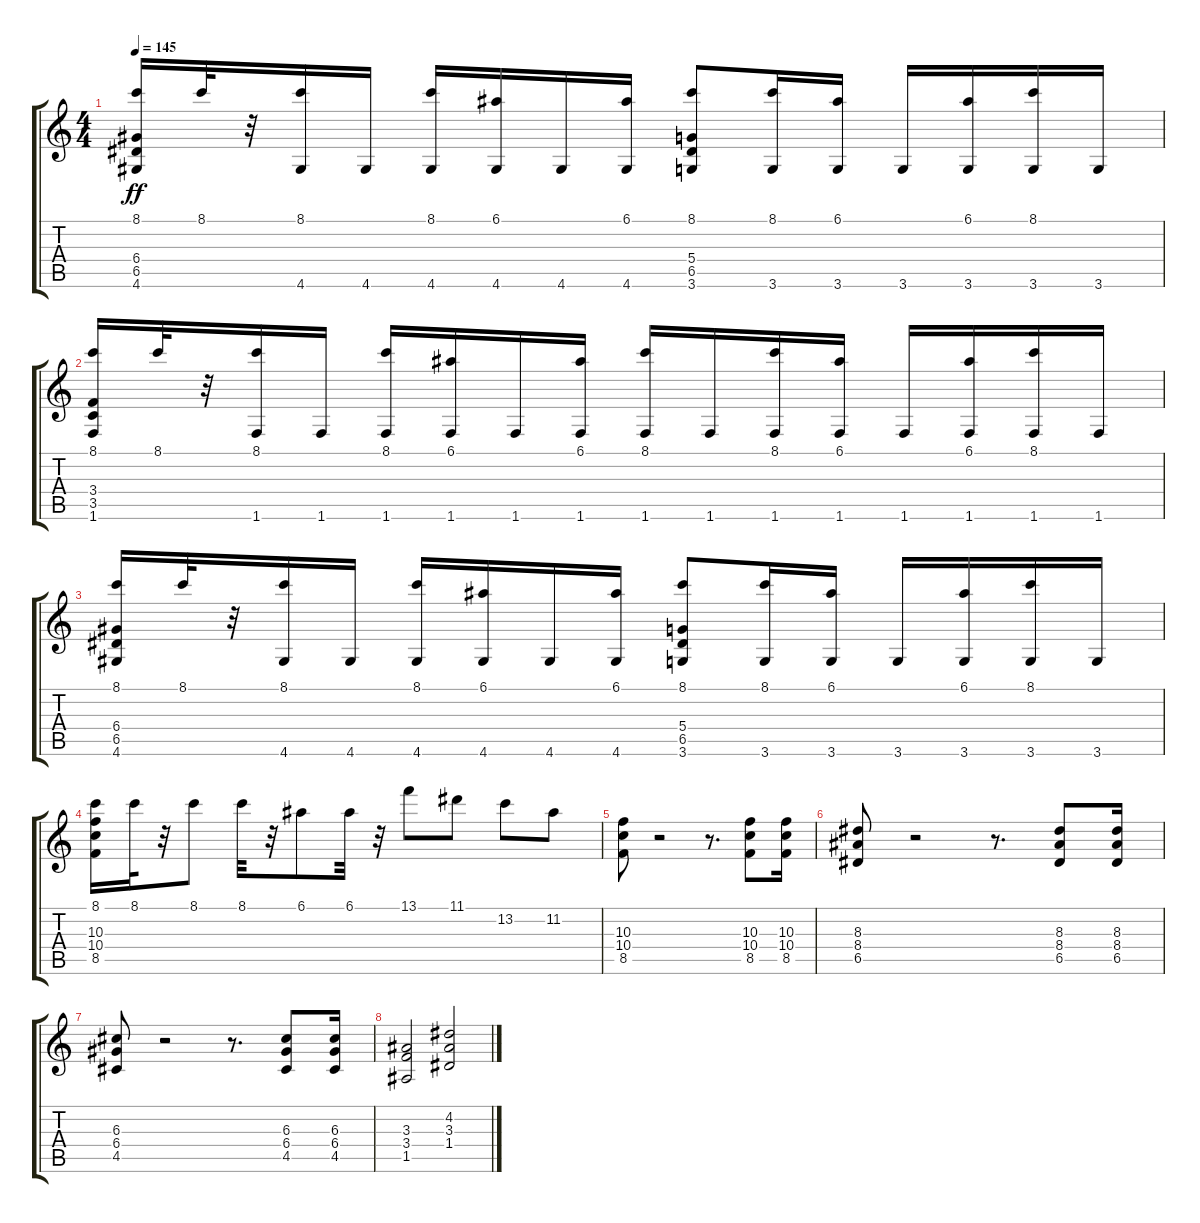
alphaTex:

\track "" {instrument distortionguitar}
\staff {score tabs}
\tuning (E4 B3 G3 D3 A2 E2) {hide}
\ts (4 4)
\tempo 145
\clef g2
\ks c
(8.1 6.4 6.5 4.6).16{dy ff} 8.1.32 r.32 (8.1 4.6).16 4.6.16 (8.1 4.6).16 (6.1 4.6).16 4.6.16 (6.1 4.6).16 (8.1 5.4 6.5 3.6).8 (8.1 3.6).16 (6.1 3.6).16 3.6.16 (6.1 3.6).16 (8.1 3.6).16 3.6.16 |
(8.1 3.4 3.5 1.6).16 8.1.32 r.32 (8.1 1.6).16 1.6.16 (8.1 1.6).16 (6.1 1.6).16 1.6.16 (6.1 1.6).16 (8.1 1.6).16 1.6.16 (8.1 1.6).16 (6.1 1.6).16 1.6.16 (6.1 1.6).16 (8.1 1.6).16 1.6.16 |
(8.1 6.4 6.5 4.6).16 8.1.32 r.32 (8.1 4.6).16 4.6.16 (8.1 4.6).16 (6.1 4.6).16 4.6.16 (6.1 4.6).16 (8.1 5.4 6.5 3.6).8 (8.1 3.6).16 (6.1 3.6).16 3.6.16 (6.1 3.6).16 (8.1 3.6).16 3.6.16 |
(8.1 10.3 10.4 8.5).16 8.1.32 r.32 8.1.8 8.1.32 r.32 6.1.8 6.1.32 r.32 13.1.8 11.1.8 13.2.8 11.2.8 |
(10.3 10.4 8.5).8 r.2 r.8{d} (10.3 10.4 8.5).8 (10.3 10.4 8.5).16 |
(8.3 8.4 6.5).8 r.2 r.8{d} (8.3 8.4 6.5).8 (8.3 8.4 6.5).16 |
(6.3 6.4 4.5).8 r.2 r.8{d} (6.3 6.4 4.5).8 (6.3 6.4 4.5).16 |
(3.3 3.4 1.5).2 (4.2 3.3 1.4).2
